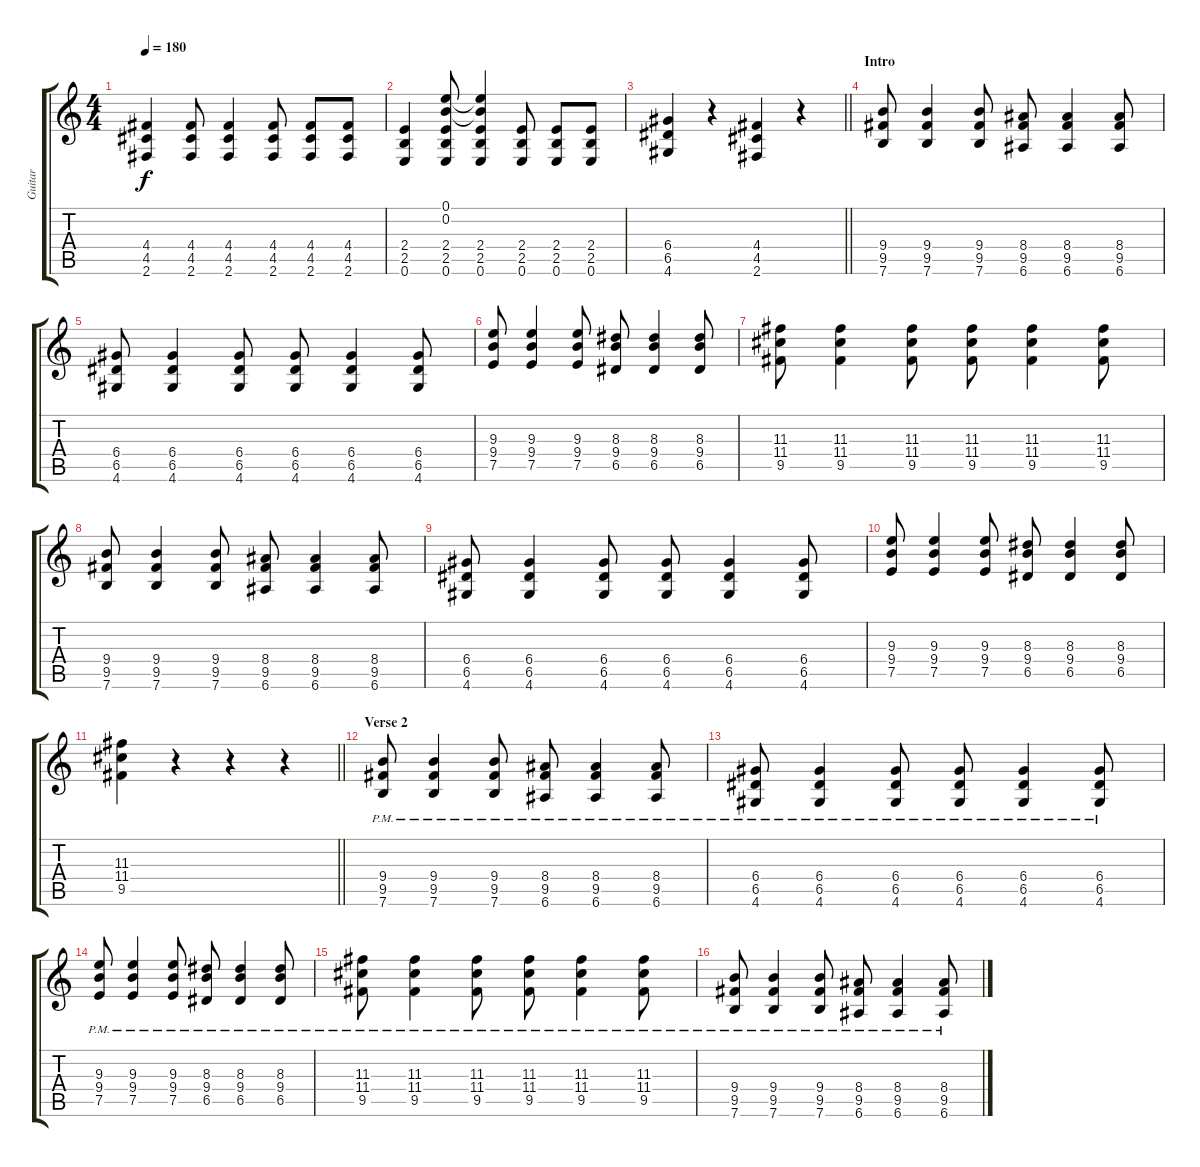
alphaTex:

\track ("Guitar" "Guitar") {instrument distortionguitar}
\staff {score tabs}
\tuning (E4 B3 G3 D3 A2 E2) {hide}
\ts (4 4)
\tempo 180
\clef g2
\ks c
(4.4 4.5 2.6).4{dy f} (4.4 4.5 2.6).8 (4.4 4.5 2.6).4 (4.4 4.5 2.6).8 (4.4 4.5 2.6).8 (4.4 4.5 2.6).8 |
(2.4 2.5 0.6).4 (0.1 0.2 2.4 2.5 0.6).8 (0.1{t} 0.2{t} 2.4 2.5 0.6).4 (2.4 2.5 0.6).8 (2.4 2.5 0.6).8 (2.4 2.5 0.6).8 |
\barLineRight lightlight
(6.4 6.5 4.6).4 r.4 (4.4 4.5 2.6).4 r.4 |
\section ("" "Intro")
(9.4 9.5 7.6).8 (9.4 9.5 7.6).4 (9.4 9.5 7.6).8 (8.4 9.5 6.6).8 (8.4 9.5 6.6).4 (8.4 9.5 6.6).8 |
(6.4 6.5 4.6).8 (6.4 6.5 4.6).4 (6.4 6.5 4.6).8 (6.4 6.5 4.6).8 (6.4 6.5 4.6).4 (6.4 6.5 4.6).8 |
(9.3 9.4 7.5).8 (9.3 9.4 7.5).4 (9.3 9.4 7.5).8 (8.3 9.4 6.5).8 (8.3 9.4 6.5).4 (8.3 9.4 6.5).8 |
(11.3 11.4 9.5).8 (11.3 11.4 9.5).4 (11.3 11.4 9.5).8 (11.3 11.4 9.5).8 (11.3 11.4 9.5).4 (11.3 11.4 9.5).8 |
(9.4 9.5 7.6).8 (9.4 9.5 7.6).4 (9.4 9.5 7.6).8 (8.4 9.5 6.6).8 (8.4 9.5 6.6).4 (8.4 9.5 6.6).8 |
(6.4 6.5 4.6).8 (6.4 6.5 4.6).4 (6.4 6.5 4.6).8 (6.4 6.5 4.6).8 (6.4 6.5 4.6).4 (6.4 6.5 4.6).8 |
(9.3 9.4 7.5).8 (9.3 9.4 7.5).4 (9.3 9.4 7.5).8 (8.3 9.4 6.5).8 (8.3 9.4 6.5).4 (8.3 9.4 6.5).8 |
\barLineRight lightlight
(11.3 11.4 9.5).4 r.4 r.4 r.4 |
\section ("" "Verse 2")
(9.4{pm} 9.5{pm} 7.6{pm}).8 (9.4{pm} 9.5{pm} 7.6{pm}).4 (9.4{pm} 9.5{pm} 7.6{pm}).8 (8.4{pm} 9.5{pm} 6.6{pm}).8 (8.4{pm} 9.5{pm} 6.6{pm}).4 (8.4{pm} 9.5{pm} 6.6{pm}).8 |
(6.4{pm} 6.5{pm} 4.6{pm}).8 (6.4{pm} 6.5{pm} 4.6{pm}).4 (6.4{pm} 6.5{pm} 4.6{pm}).8 (6.4{pm} 6.5{pm} 4.6{pm}).8 (6.4{pm} 6.5{pm} 4.6{pm}).4 (6.4{pm} 6.5{pm} 4.6{pm}).8 |
(9.3{pm} 9.4{pm} 7.5{pm}).8 (9.3{pm} 9.4{pm} 7.5{pm}).4 (9.3{pm} 9.4{pm} 7.5{pm}).8 (8.3{pm} 9.4{pm} 6.5{pm}).8 (8.3{pm} 9.4{pm} 6.5{pm}).4 (8.3{pm} 9.4{pm} 6.5{pm}).8 |
(11.3{pm} 11.4{pm} 9.5{pm}).8 (11.3{pm} 11.4{pm} 9.5{pm}).4 (11.3{pm} 11.4{pm} 9.5{pm}).8 (11.3{pm} 11.4{pm} 9.5{pm}).8 (11.3{pm} 11.4{pm} 9.5{pm}).4 (11.3{pm} 11.4{pm} 9.5{pm}).8 |
(9.4{pm} 9.5{pm} 7.6{pm}).8 (9.4{pm} 9.5{pm} 7.6{pm}).4 (9.4{pm} 9.5{pm} 7.6{pm}).8 (8.4{pm} 9.5{pm} 6.6{pm}).8 (8.4{pm} 9.5{pm} 6.6{pm}).4 (8.4{pm} 9.5{pm} 6.6{pm}).8
